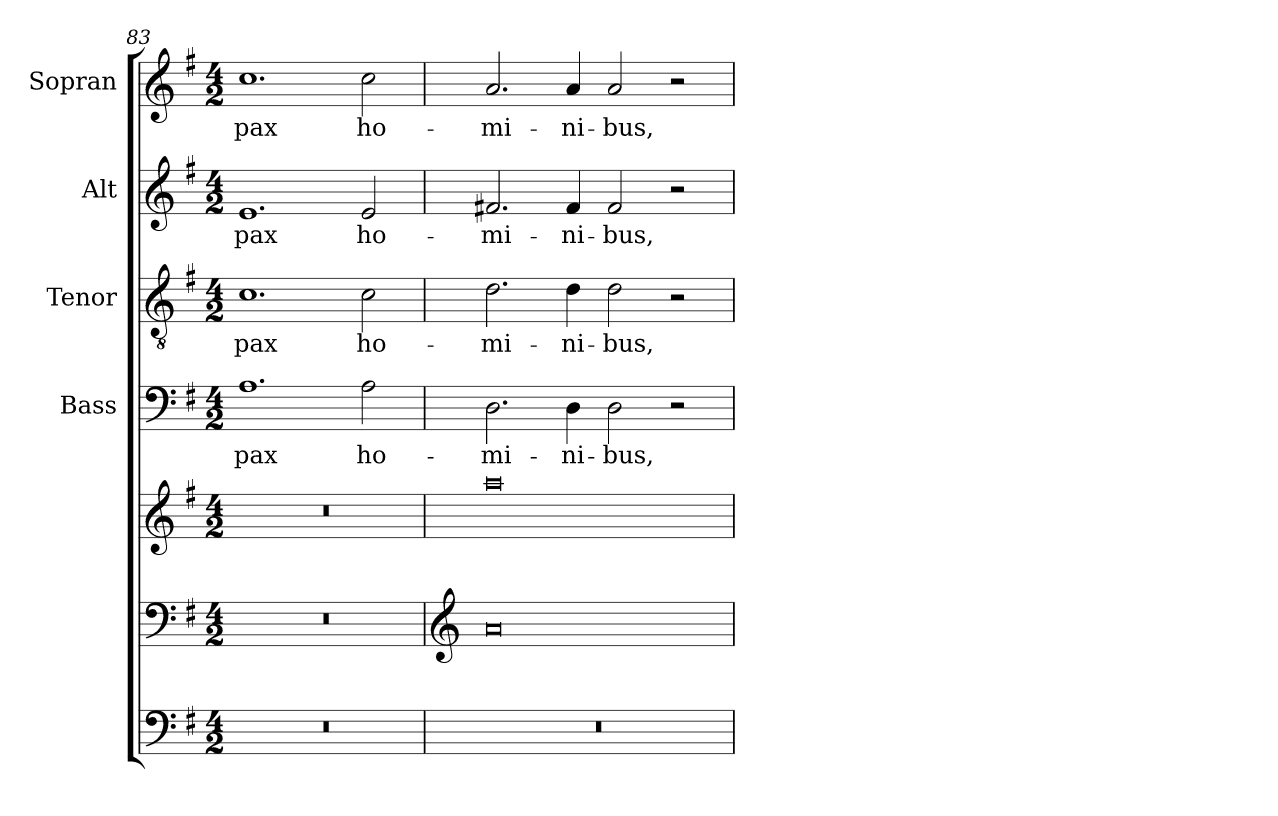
**kern	**kern	**kern	**kern	**text	**kern	**text	**kern	**text	**kern	**text
*part6	*part5	*part5	*part4	*part4	*part3	*part3	*part2	*part2	*part1	*part1
*staff7	*staff6	*staff5	*staff4	*staff4	*staff3	*staff3	*staff2	*staff2	*staff1	*staff1
*	*	*	*I"Bass	*	*I"Tenor	*	*I"Alt	*	*I"Sopran	*
*	*	*	*I'B.	*	*I'T.	*	*I'A.	*	*I'S.	*
*clefF4	*clefF4	*clefG2	*clefF4	*	*clefGv2	*	*clefG2	*	*clefG2	*
*k[f#]	*k[f#]	*k[f#]	*k[f#]	*	*k[f#]	*	*k[f#]	*	*k[f#]	*
*G:	*G:	*G:	*G:	*	*G:	*	*G:	*	*G:	*
*M4/2	*M4/2	*M4/2	*M4/2	*	*M4/2	*	*M4/2	*	*M4/2	*
=83	=83	=83	=83	=83	=83	=83	=83	=83	=83	=83
!	!	!	!	!LO:LY:b	!	!LO:LY:b	!	!LO:LY:b	!	!LO:LY:b
0r	0r	0r	1.A	pax	1.c	pax	1.e	pax	1.cc	pax
!	!	!	!	!LO:LY:b	!	!LO:LY:b	!	!LO:LY:b	!	!LO:LY:b
.	.	.	2A\	ho-	2c\	ho-	2e/	ho-	2cc\	ho-
=84	=84	=84	=84	=84	=84	=84	=84	=84	=84	=84
*	*clefG2	*	*	*	*	*	*	*	*	*
!	!	!	!	!LO:LY:b	!	!LO:LY:b	!	!LO:LY:b	!	!LO:LY:b
0r	0a	0aa	2.D\	-mi-	2.d\	-mi-	2.f#X/	-mi-	2.a/	-mi-
!	!	!	!	!LO:LY:b	!	!LO:LY:b	!	!LO:LY:b	!	!LO:LY:b
.	.	.	4D\	-ni-	4d\	-ni-	4f#/	-ni-	4a/	-ni-
!	!	!	!	!LO:LY:b	!	!LO:LY:b	!	!LO:LY:b	!	!LO:LY:b
.	.	.	2D\	-bus,	2d\	-bus,	2f#/	-bus,	2a/	-bus,
.	.	.	2r	.	2r	.	2r	.	2r	.
=	=	=	=	=	=	=	=	=	=	=
*-	*-	*-	*-	*-	*-	*-	*-	*-	*-	*-
